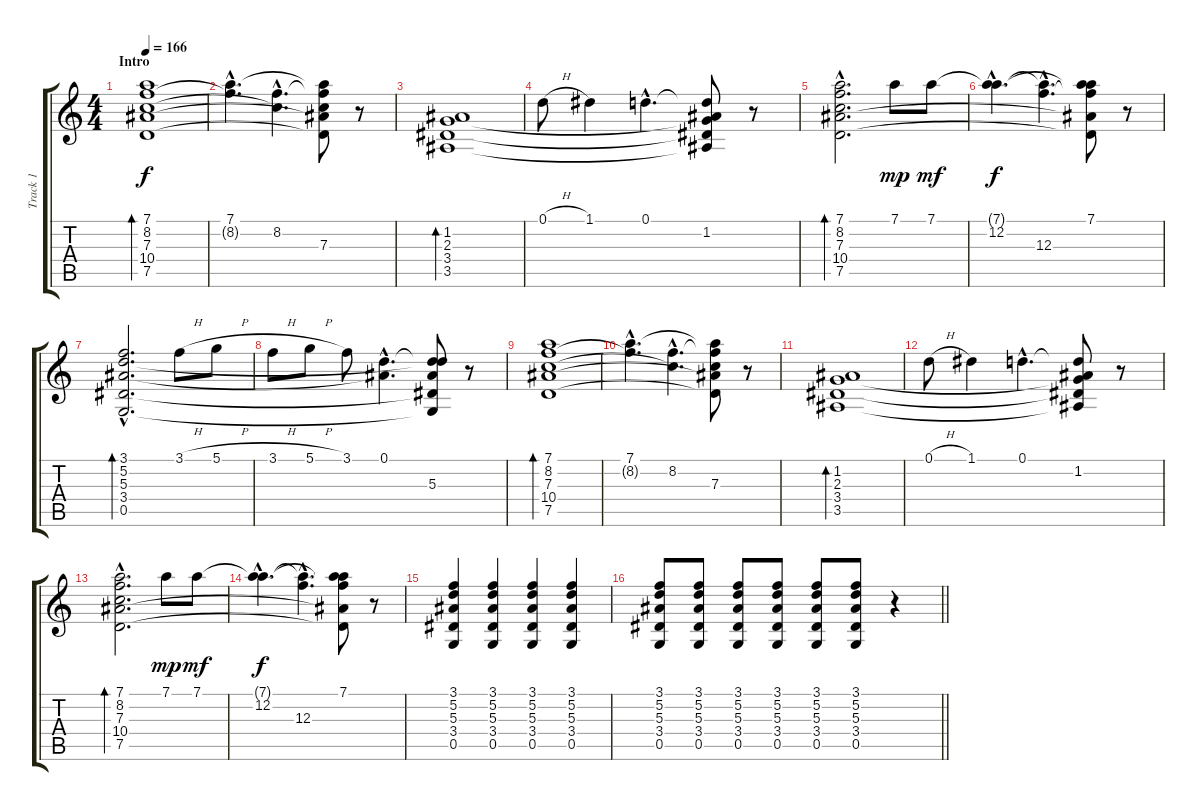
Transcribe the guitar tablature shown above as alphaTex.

\track ("Track 1" "Track 1") {instrument electricguitarjazz}
\staff {score tabs}
\tuning (D4 A3 F3 C3 G2 C2) {hide}
\ts (4 4)
\section ("" "Intro")
\tempo 166
\clef g2
\ks c
(7.1 8.2 7.3 10.4 7.5).1{bd 120 dy f instrument electricguitarjazz} |
(7.1{hac} 8.2{hac t}).4{d} (8.2{hac} 7.3{hac t}).4{d} (7.1{t} 8.2{t} 7.3 10.4{t} 7.5{t}).8 r.8 |
(1.2 2.3 3.4 3.5).1{bd 120} |
0.1{h}.8 1.1.4 0.1{hac}.4{d} (0.1{t} 1.2 2.3{t} 3.4{t} 3.5{t}).8 r.8 |
(7.1{hac} 8.2{hac} 7.3{hac} 10.4{hac} 7.5{hac}).2{d bd 120} 7.1.8{dy mp} 7.1.8{dy mf} |
(7.1{hac t} 12.2{hac}).4{d dy f} (7.1{hac t} 12.3{hac}).4{d} (7.1 12.2{t} 12.3{t} 10.4{t} 7.5{t}).8 r.8 |
(3.1{hac} 5.2{hac} 5.3{hac} 3.4{hac} 0.5{hac}).2{d bd 120} 3.1{h}.8 5.1{h}.8 |
3.1{h}.8 5.1{h}.8 3.1.8 (0.1{hac} 5.3{hac t}).4{d} (0.1{t} 5.2{t} 5.3 3.4{t} 0.5{t}).8 r.8 |
(7.1 8.2 7.3 10.4 7.5).1{bd 120} |
(7.1{hac} 8.2{hac t}).4{d} (8.2{hac} 7.3{hac t}).4{d} (7.1{t} 8.2{t} 7.3 10.4{t} 7.5{t}).8 r.8 |
(1.2 2.3 3.4 3.5).1{bd 120} |
0.1{h}.8 1.1.4 0.1{hac}.4{d} (0.1{t} 1.2 2.3{t} 3.4{t} 3.5{t}).8 r.8 |
(7.1{hac} 8.2{hac} 7.3{hac} 10.4{hac} 7.5{hac}).2{d bd 120} 7.1.8{dy mp} 7.1.8{dy mf} |
(7.1{hac t} 12.2{hac}).4{d dy f} (7.1{hac t} 12.3{hac}).4{d} (7.1 12.2{t} 12.3{t} 10.4{t} 7.5{t}).8 r.8 |
(3.1 5.2 5.3 3.4 0.5).4 (3.1 5.2 5.3 3.4 0.5).4 (3.1 5.2 5.3 3.4 0.5).4 (3.1 5.2 5.3 3.4 0.5).4 |
\barLineRight lightlight
(3.1 5.2 5.3 3.4 0.5).8 (3.1 5.2 5.3 3.4 0.5).8 (3.1 5.2 5.3 3.4 0.5).8 (3.1 5.2 5.3 3.4 0.5).8 (3.1 5.2 5.3 3.4 0.5).8 (3.1 5.2 5.3 3.4 0.5).8 r.4
